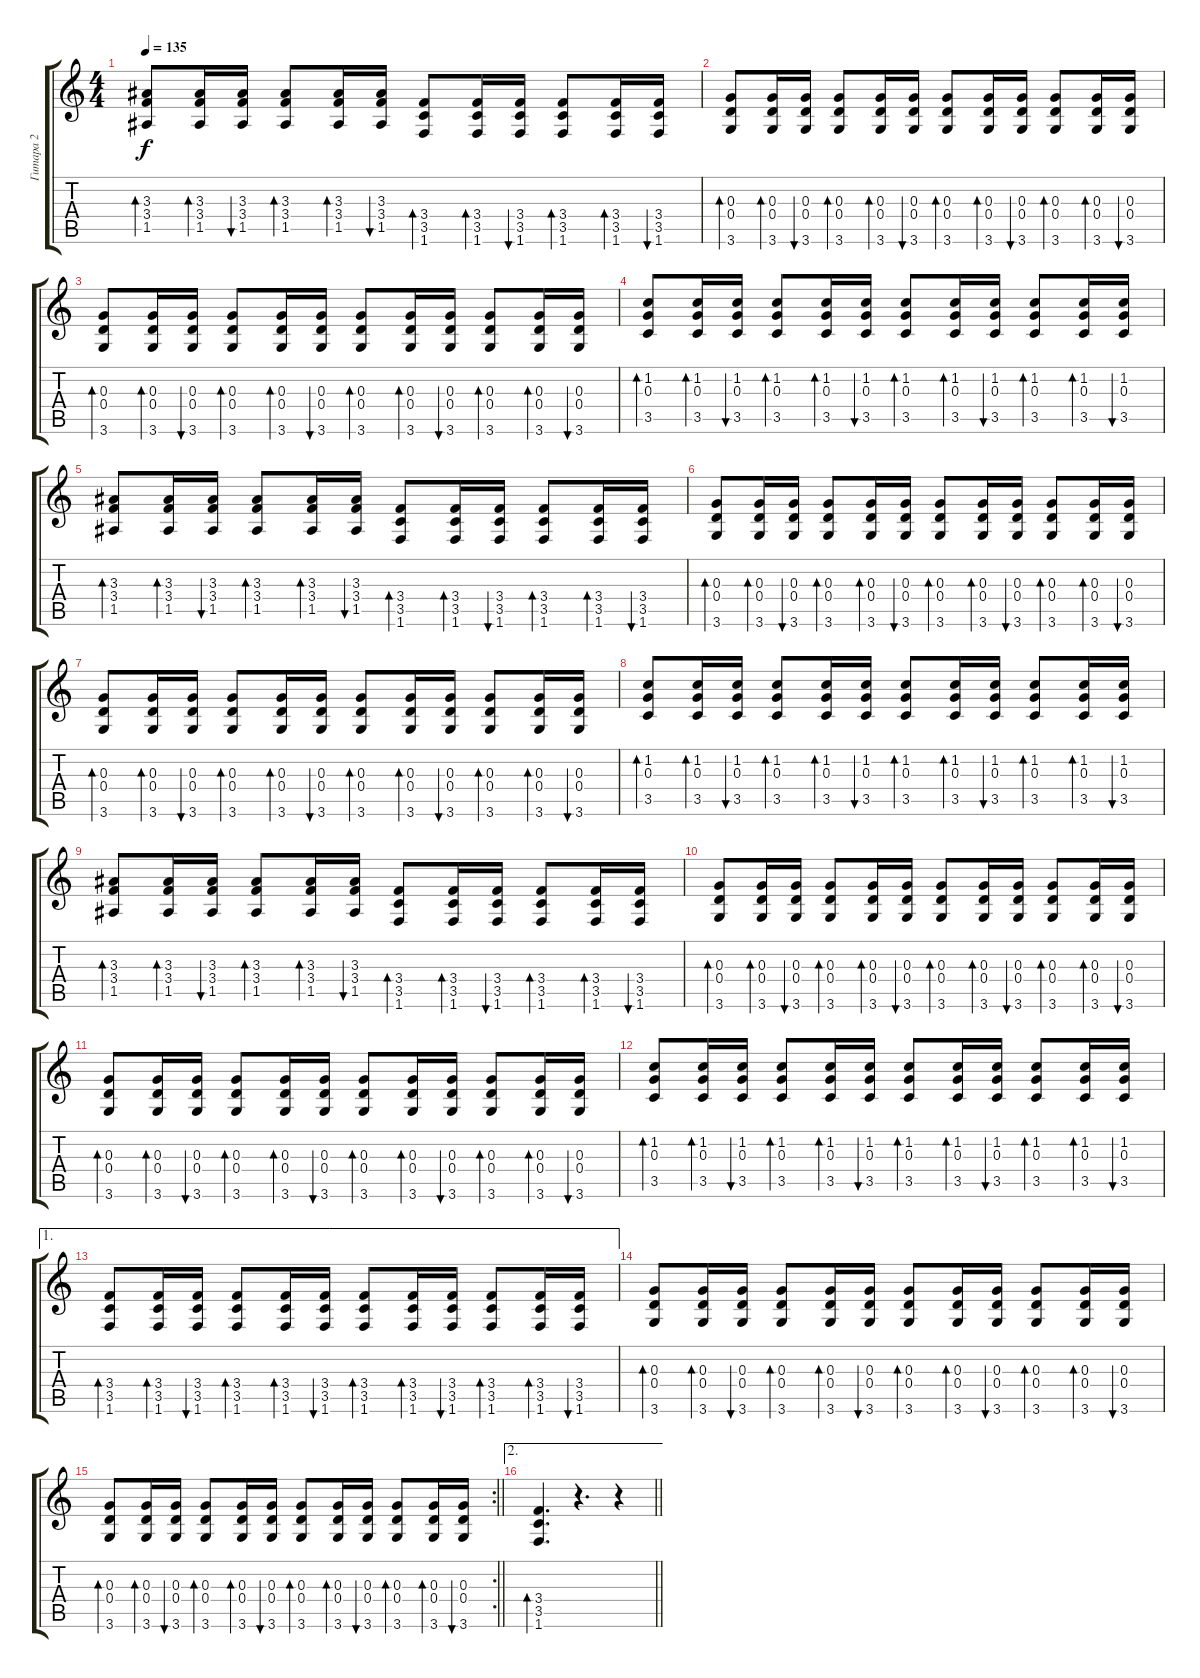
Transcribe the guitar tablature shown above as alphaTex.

\track ("Гитара 2" "Гитара 2") {instrument acousticguitarsteel}
\staff {score tabs}
\tuning (E4 B3 G3 D3 A2 E2) {hide}
\ts (4 4)
\tempo 135
\clef g2
\ks c
(3.3 3.4 1.5).8{bd 120 dy f} (3.3 3.4 1.5).16{bd 120} (3.3 3.4 1.5).16{bu 120} (3.3 3.4 1.5).8{bd 120} (3.3 3.4 1.5).16{bd 120} (3.3 3.4 1.5).16{bu 120} (3.4 3.5 1.6).8{bd 120} (3.4 3.5 1.6).16{bd 120} (3.4 3.5 1.6).16{bu 120} (3.4 3.5 1.6).8{bd 120} (3.4 3.5 1.6).16{bd 120} (3.4 3.5 1.6).16{bu 120} |
(0.3 0.4 3.6).8{bd 120} (0.3 0.4 3.6).16{bd 120} (0.3 0.4 3.6).16{bu 120} (0.3 0.4 3.6).8{bd 120} (0.3 0.4 3.6).16{bd 120} (0.3 0.4 3.6).16{bu 120} (0.3 0.4 3.6).8{bd 120} (0.3 0.4 3.6).16{bd 120} (0.3 0.4 3.6).16{bu 120} (0.3 0.4 3.6).8{bd 120} (0.3 0.4 3.6).16{bd 120} (0.3 0.4 3.6).16{bu 120} |
(0.3 0.4 3.6).8{bd 120} (0.3 0.4 3.6).16{bd 120} (0.3 0.4 3.6).16{bu 120} (0.3 0.4 3.6).8{bd 120} (0.3 0.4 3.6).16{bd 120} (0.3 0.4 3.6).16{bu 120} (0.3 0.4 3.6).8{bd 120} (0.3 0.4 3.6).16{bd 120} (0.3 0.4 3.6).16{bu 120} (0.3 0.4 3.6).8{bd 120} (0.3 0.4 3.6).16{bd 120} (0.3 0.4 3.6).16{bu 120} |
(1.2 0.3 3.5).8{bd 120} (1.2 0.3 3.5).16{bd 120} (1.2 0.3 3.5).16{bu 120} (1.2 0.3 3.5).8{bd 120} (1.2 0.3 3.5).16{bd 120} (1.2 0.3 3.5).16{bu 120} (1.2 0.3 3.5).8{bd 120} (1.2 0.3 3.5).16{bd 120} (1.2 0.3 3.5).16{bu 120} (1.2 0.3 3.5).8{bd 120} (1.2 0.3 3.5).16{bd 120} (1.2 0.3 3.5).16{bu 120} |
(3.3 3.4 1.5).8{bd 120} (3.3 3.4 1.5).16{bd 120} (3.3 3.4 1.5).16{bu 120} (3.3 3.4 1.5).8{bd 120} (3.3 3.4 1.5).16{bd 120} (3.3 3.4 1.5).16{bu 120} (3.4 3.5 1.6).8{bd 120} (3.4 3.5 1.6).16{bd 120} (3.4 3.5 1.6).16{bu 120} (3.4 3.5 1.6).8{bd 120} (3.4 3.5 1.6).16{bd 120} (3.4 3.5 1.6).16{bu 120} |
(0.3 0.4 3.6).8{bd 120} (0.3 0.4 3.6).16{bd 120} (0.3 0.4 3.6).16{bu 120} (0.3 0.4 3.6).8{bd 120} (0.3 0.4 3.6).16{bd 120} (0.3 0.4 3.6).16{bu 120} (0.3 0.4 3.6).8{bd 120} (0.3 0.4 3.6).16{bd 120} (0.3 0.4 3.6).16{bu 120} (0.3 0.4 3.6).8{bd 120} (0.3 0.4 3.6).16{bd 120} (0.3 0.4 3.6).16{bu 120} |
(0.3 0.4 3.6).8{bd 120} (0.3 0.4 3.6).16{bd 120} (0.3 0.4 3.6).16{bu 120} (0.3 0.4 3.6).8{bd 120} (0.3 0.4 3.6).16{bd 120} (0.3 0.4 3.6).16{bu 120} (0.3 0.4 3.6).8{bd 120} (0.3 0.4 3.6).16{bd 120} (0.3 0.4 3.6).16{bu 120} (0.3 0.4 3.6).8{bd 120} (0.3 0.4 3.6).16{bd 120} (0.3 0.4 3.6).16{bu 120} |
(1.2 0.3 3.5).8{bd 120} (1.2 0.3 3.5).16{bd 120} (1.2 0.3 3.5).16{bu 120} (1.2 0.3 3.5).8{bd 120} (1.2 0.3 3.5).16{bd 120} (1.2 0.3 3.5).16{bu 120} (1.2 0.3 3.5).8{bd 120} (1.2 0.3 3.5).16{bd 120} (1.2 0.3 3.5).16{bu 120} (1.2 0.3 3.5).8{bd 120} (1.2 0.3 3.5).16{bd 120} (1.2 0.3 3.5).16{bu 120} |
(3.3 3.4 1.5).8{bd 120} (3.3 3.4 1.5).16{bd 120} (3.3 3.4 1.5).16{bu 120} (3.3 3.4 1.5).8{bd 120} (3.3 3.4 1.5).16{bd 120} (3.3 3.4 1.5).16{bu 120} (3.4 3.5 1.6).8{bd 120} (3.4 3.5 1.6).16{bd 120} (3.4 3.5 1.6).16{bu 120} (3.4 3.5 1.6).8{bd 120} (3.4 3.5 1.6).16{bd 120} (3.4 3.5 1.6).16{bu 120} |
(0.3 0.4 3.6).8{bd 120} (0.3 0.4 3.6).16{bd 120} (0.3 0.4 3.6).16{bu 120} (0.3 0.4 3.6).8{bd 120} (0.3 0.4 3.6).16{bd 120} (0.3 0.4 3.6).16{bu 120} (0.3 0.4 3.6).8{bd 120} (0.3 0.4 3.6).16{bd 120} (0.3 0.4 3.6).16{bu 120} (0.3 0.4 3.6).8{bd 120} (0.3 0.4 3.6).16{bd 120} (0.3 0.4 3.6).16{bu 120} |
(0.3 0.4 3.6).8{bd 120} (0.3 0.4 3.6).16{bd 120} (0.3 0.4 3.6).16{bu 120} (0.3 0.4 3.6).8{bd 120} (0.3 0.4 3.6).16{bd 120} (0.3 0.4 3.6).16{bu 120} (0.3 0.4 3.6).8{bd 120} (0.3 0.4 3.6).16{bd 120} (0.3 0.4 3.6).16{bu 120} (0.3 0.4 3.6).8{bd 120} (0.3 0.4 3.6).16{bd 120} (0.3 0.4 3.6).16{bu 120} |
(1.2 0.3 3.5).8{bd 120} (1.2 0.3 3.5).16{bd 120} (1.2 0.3 3.5).16{bu 120} (1.2 0.3 3.5).8{bd 120} (1.2 0.3 3.5).16{bd 120} (1.2 0.3 3.5).16{bu 120} (1.2 0.3 3.5).8{bd 120} (1.2 0.3 3.5).16{bd 120} (1.2 0.3 3.5).16{bu 120} (1.2 0.3 3.5).8{bd 120} (1.2 0.3 3.5).16{bd 120} (1.2 0.3 3.5).16{bu 120} |
\ae 1
(3.4 3.5 1.6).8{bd 120} (3.4 3.5 1.6).16{bd 120} (3.4 3.5 1.6).16{bu 120} (3.4 3.5 1.6).8{bd 120} (3.4 3.5 1.6).16{bd 120} (3.4 3.5 1.6).16{bu 120} (3.4 3.5 1.6).8{bd 120} (3.4 3.5 1.6).16{bd 120} (3.4 3.5 1.6).16{bu 120} (3.4 3.5 1.6).8{bd 120} (3.4 3.5 1.6).16{bd 120} (3.4 3.5 1.6).16{bu 120} |
(0.3 0.4 3.6).8{bd 120} (0.3 0.4 3.6).16{bd 120} (0.3 0.4 3.6).16{bu 120} (0.3 0.4 3.6).8{bd 120} (0.3 0.4 3.6).16{bd 120} (0.3 0.4 3.6).16{bu 120} (0.3 0.4 3.6).8{bd 120} (0.3 0.4 3.6).16{bd 120} (0.3 0.4 3.6).16{bu 120} (0.3 0.4 3.6).8{bd 120} (0.3 0.4 3.6).16{bd 120} (0.3 0.4 3.6).16{bu 120} |
\rc 2
\barLineRight lightlight
(0.3 0.4 3.6).8{bd 120} (0.3 0.4 3.6).16{bd 120} (0.3 0.4 3.6).16{bu 120} (0.3 0.4 3.6).8{bd 120} (0.3 0.4 3.6).16{bd 120} (0.3 0.4 3.6).16{bu 120} (0.3 0.4 3.6).8{bd 120} (0.3 0.4 3.6).16{bd 120} (0.3 0.4 3.6).16{bu 120} (0.3 0.4 3.6).8{bd 120} (0.3 0.4 3.6).16{bd 120} (0.3 0.4 3.6).16{bu 120} |
\ae 2
\barLineRight lightlight
(3.4 3.5 1.6).4{d bd 120} r.4{d} r.4
